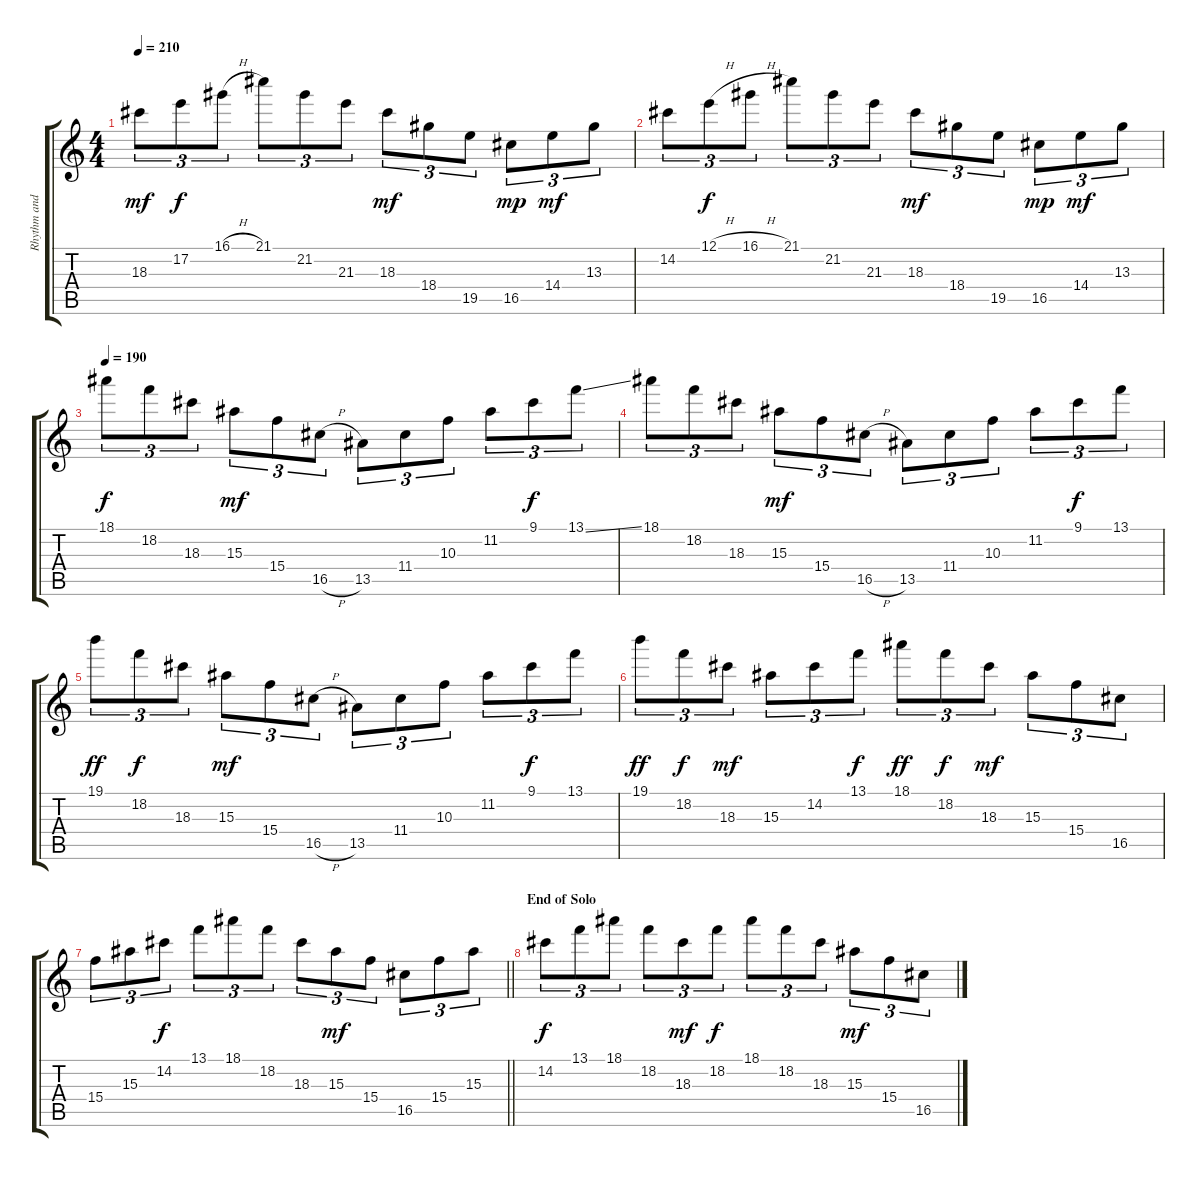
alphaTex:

\track ("Rhythm and solo" "Rhythm and") {instrument distortionguitar}
\staff {score tabs}
\tuning (E4 B3 G3 D3 A2 D2) {hide}
\ts (4 4)
\tempo 210
\clef g2
\ks c
18.3.8{tu (3 2) dy mf instrument overdrivenguitar} 17.2.8{tu (3 2) dy f} 16.1{h}.8{tu (3 2)} 21.1.8{tu (3 2)} 21.2.8{tu (3 2)} 21.3.8{tu (3 2)} 18.3.8{tu (3 2) dy mf} 18.4.8{tu (3 2)} 19.5.8{tu (3 2)} 16.5.8{tu (3 2) dy mp} 14.4.8{tu (3 2) dy mf} 13.3.8{tu (3 2)} |
14.2.8{tu (3 2)} 12.1{h}.8{tu (3 2) dy f} 16.1{h}.8{tu (3 2)} 21.1.8{tu (3 2)} 21.2.8{tu (3 2)} 21.3.8{tu (3 2)} 18.3.8{tu (3 2) dy mf} 18.4.8{tu (3 2)} 19.5.8{tu (3 2)} 16.5.8{tu (3 2) dy mp} 14.4.8{tu (3 2) dy mf} 13.3.8{tu (3 2)} |
\tempo 190
18.1.8{tu (3 2) dy f} 18.2.8{tu (3 2)} 18.3.8{tu (3 2)} 15.3.8{tu (3 2) dy mf} 15.4.8{tu (3 2)} 16.5{h}.8{tu (3 2)} 13.5.8{tu (3 2)} 11.4.8{tu (3 2)} 10.3.8{tu (3 2)} 11.2.8{tu (3 2)} 9.1.8{tu (3 2) dy f} 13.1{ss}.8{tu (3 2)} |
18.1.8{tu (3 2)} 18.2.8{tu (3 2)} 18.3.8{tu (3 2)} 15.3.8{tu (3 2) dy mf} 15.4.8{tu (3 2)} 16.5{h}.8{tu (3 2)} 13.5.8{tu (3 2)} 11.4.8{tu (3 2)} 10.3.8{tu (3 2)} 11.2.8{tu (3 2)} 9.1.8{tu (3 2) dy f} 13.1.8{tu (3 2)} |
19.1.8{tu (3 2) dy ff} 18.2.8{tu (3 2) dy f} 18.3.8{tu (3 2)} 15.3.8{tu (3 2) dy mf} 15.4.8{tu (3 2)} 16.5{h}.8{tu (3 2)} 13.5.8{tu (3 2)} 11.4.8{tu (3 2)} 10.3.8{tu (3 2)} 11.2.8{tu (3 2)} 9.1.8{tu (3 2) dy f} 13.1.8{tu (3 2)} |
19.1.8{tu (3 2) dy ff} 18.2.8{tu (3 2) dy f} 18.3.8{tu (3 2) dy mf} 15.3.8{tu (3 2)} 14.2.8{tu (3 2)} 13.1.8{tu (3 2) dy f} 18.1.8{tu (3 2) dy ff} 18.2.8{tu (3 2) dy f} 18.3.8{tu (3 2) dy mf} 15.3.8{tu (3 2)} 15.4.8{tu (3 2)} 16.5.8{tu (3 2)} |
\barLineRight lightlight
15.4.8{tu (3 2)} 15.3.8{tu (3 2)} 14.2.8{tu (3 2) dy f} 13.1.8{tu (3 2)} 18.1.8{tu (3 2)} 18.2.8{tu (3 2)} 18.3.8{tu (3 2)} 15.3.8{tu (3 2) dy mf} 15.4.8{tu (3 2)} 16.5.8{tu (3 2)} 15.4.8{tu (3 2)} 15.3.8{tu (3 2)} |
\section ("" "End of Solo")
14.2.8{tu (3 2) dy f} 13.1.8{tu (3 2)} 18.1.8{tu (3 2)} 18.2.8{tu (3 2)} 18.3.8{tu (3 2) dy mf} 18.2.8{tu (3 2) dy f} 18.1.8{tu (3 2)} 18.2.8{tu (3 2)} 18.3.8{tu (3 2)} 15.3.8{tu (3 2) dy mf} 15.4.8{tu (3 2)} 16.5.8{tu (3 2)}
